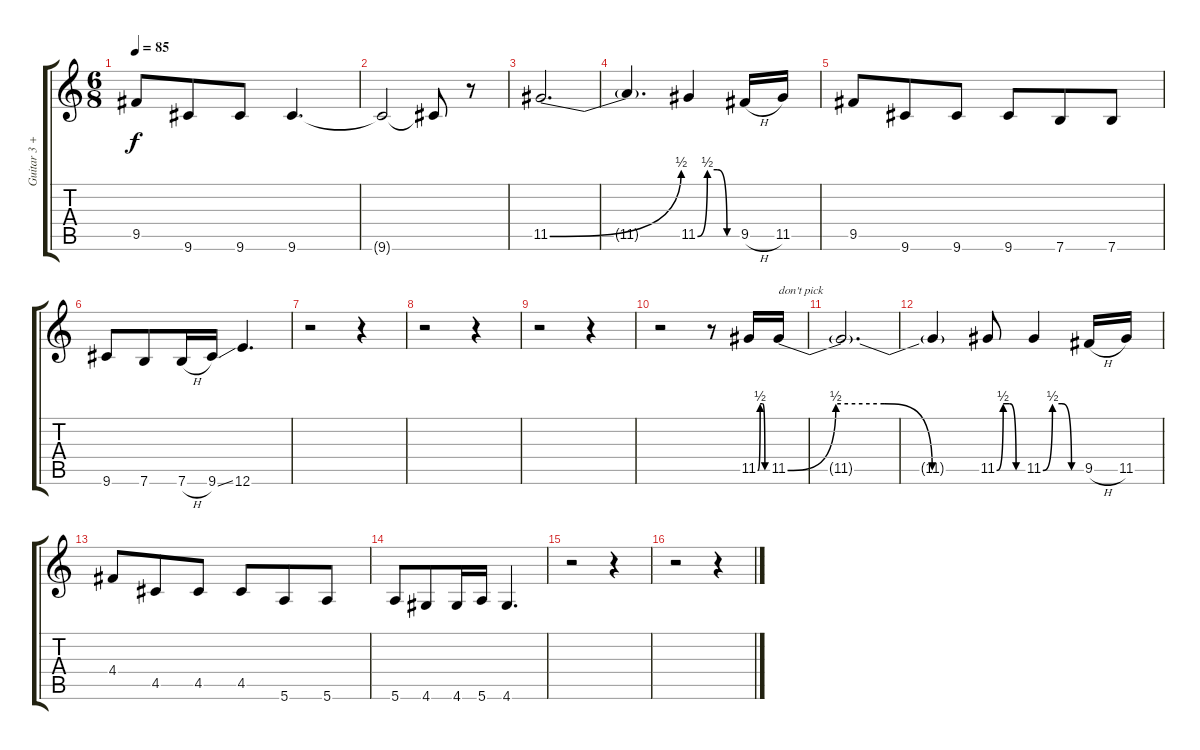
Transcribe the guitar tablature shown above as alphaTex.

\track ("Guitar 3 + Bass" "Guitar 3 +") {instrument distortionguitar}
\staff {score tabs}
\tuning (E4 B3 G3 D3 A2 E2) {hide}
\ts (6 8)
\tempo 85
\clef g2
\ks c
9.5.8{dy f} 9.6.8 9.6.8 9.6.4{d} |
9.6{t}.2 9.6{t}.8 r.8 |
11.5{be (bend 0 0 60 2)}.2{d} |
11.5{t}.4{d} 11.5{be (custom 0 0 15 2 30 2 45 0 60 0)}.4 9.5{h}.16 11.5.16 |
9.5.8 9.6.8 9.6.8 9.6.8 7.6.8 7.6.8 |
9.6.8 7.6.8 7.6{h}.16 9.6{ss}.16 12.6.4{d} |
r.2 r.4 |
r.2 r.4 |
r.2 r.4 |
r.2 r.8 11.5{be (custom 0 0 15 2 30 2 45 0 60 0)}.16 11.5{be (custom 0 0 15 2 30 2 45 0 60 0)}.16{txt "don't pick"} |
11.5{t}.2{d} |
11.5{t}.4 11.5{be (custom 0 0 15 2 30 2 45 0 60 0)}.8 11.5{be (custom 0 0 15 2 30 2 45 0 60 0)}.4 9.5{h}.16 11.5.16 |
4.4.8 4.5.8 4.5.8 4.5.8 5.6.8 5.6.8 |
5.6.8 4.6.8 4.6.16 5.6.16 4.6.4{d} |
r.2 r.4 |
r.2 r.4
